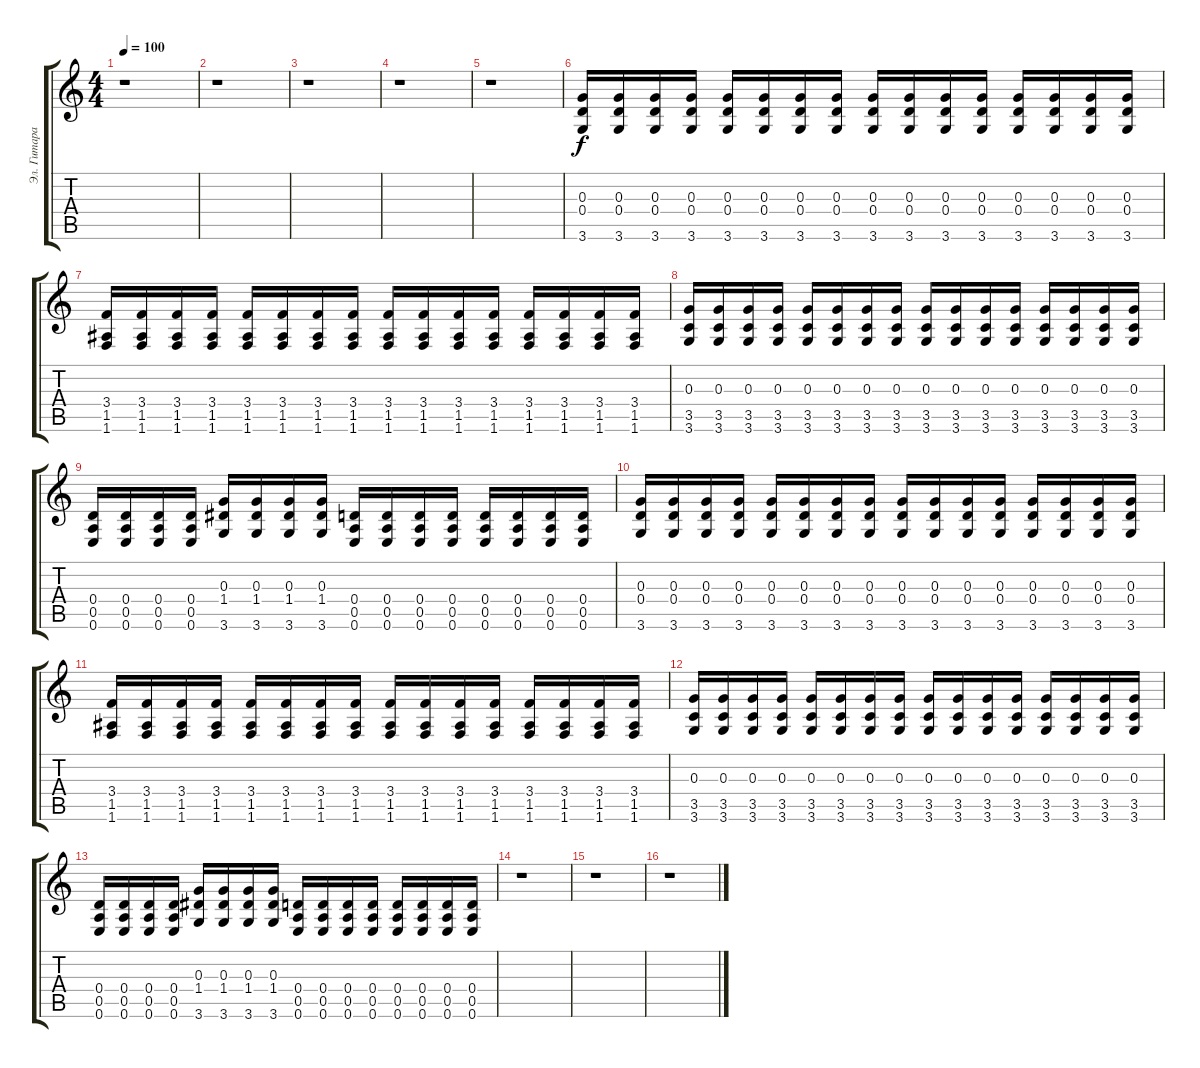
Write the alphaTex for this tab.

\track ("Эл. Гитара" "Эл. Гитара") {instrument overdrivenguitar}
\staff {score tabs}
\tuning (E4 B3 G3 D3 A2 E2) {hide}
\ts (4 4)
\tempo 100
\clef g2
\ks c
r.1{dy f} |
r.1 |
r.1 |
r.1 |
r.1 |
(0.3 0.4 3.6).16 (0.3 0.4 3.6).16 (0.3 0.4 3.6).16 (0.3 0.4 3.6).16 (0.3 0.4 3.6).16 (0.3 0.4 3.6).16 (0.3 0.4 3.6).16 (0.3 0.4 3.6).16 (0.3 0.4 3.6).16 (0.3 0.4 3.6).16 (0.3 0.4 3.6).16 (0.3 0.4 3.6).16 (0.3 0.4 3.6).16 (0.3 0.4 3.6).16 (0.3 0.4 3.6).16 (0.3 0.4 3.6).16 |
(3.4 1.5 1.6).16 (3.4 1.5 1.6).16 (3.4 1.5 1.6).16 (3.4 1.5 1.6).16 (3.4 1.5 1.6).16 (3.4 1.5 1.6).16 (3.4 1.5 1.6).16 (3.4 1.5 1.6).16 (3.4 1.5 1.6).16 (3.4 1.5 1.6).16 (3.4 1.5 1.6).16 (3.4 1.5 1.6).16 (3.4 1.5 1.6).16 (3.4 1.5 1.6).16 (3.4 1.5 1.6).16 (3.4 1.5 1.6).16 |
(0.3 3.5 3.6).16 (0.3 3.5 3.6).16 (0.3 3.5 3.6).16 (0.3 3.5 3.6).16 (0.3 3.5 3.6).16 (0.3 3.5 3.6).16 (0.3 3.5 3.6).16 (0.3 3.5 3.6).16 (0.3 3.5 3.6).16 (0.3 3.5 3.6).16 (0.3 3.5 3.6).16 (0.3 3.5 3.6).16 (0.3 3.5 3.6).16 (0.3 3.5 3.6).16 (0.3 3.5 3.6).16 (0.3 3.5 3.6).16 |
(0.4 0.5 0.6).16 (0.4 0.5 0.6).16 (0.4 0.5 0.6).16 (0.4 0.5 0.6).16 (0.3 1.4 3.6).16 (0.3 1.4 3.6).16 (0.3 1.4 3.6).16 (0.3 1.4 3.6).16 (0.4 0.5 0.6).16 (0.4 0.5 0.6).16 (0.4 0.5 0.6).16 (0.4 0.5 0.6).16 (0.4 0.5 0.6).16 (0.4 0.5 0.6).16 (0.4 0.5 0.6).16 (0.4 0.5 0.6).16 |
(0.3 0.4 3.6).16 (0.3 0.4 3.6).16 (0.3 0.4 3.6).16 (0.3 0.4 3.6).16 (0.3 0.4 3.6).16 (0.3 0.4 3.6).16 (0.3 0.4 3.6).16 (0.3 0.4 3.6).16 (0.3 0.4 3.6).16 (0.3 0.4 3.6).16 (0.3 0.4 3.6).16 (0.3 0.4 3.6).16 (0.3 0.4 3.6).16 (0.3 0.4 3.6).16 (0.3 0.4 3.6).16 (0.3 0.4 3.6).16 |
(3.4 1.5 1.6).16 (3.4 1.5 1.6).16 (3.4 1.5 1.6).16 (3.4 1.5 1.6).16 (3.4 1.5 1.6).16 (3.4 1.5 1.6).16 (3.4 1.5 1.6).16 (3.4 1.5 1.6).16 (3.4 1.5 1.6).16 (3.4 1.5 1.6).16 (3.4 1.5 1.6).16 (3.4 1.5 1.6).16 (3.4 1.5 1.6).16 (3.4 1.5 1.6).16 (3.4 1.5 1.6).16 (3.4 1.5 1.6).16 |
(0.3 3.5 3.6).16 (0.3 3.5 3.6).16 (0.3 3.5 3.6).16 (0.3 3.5 3.6).16 (0.3 3.5 3.6).16 (0.3 3.5 3.6).16 (0.3 3.5 3.6).16 (0.3 3.5 3.6).16 (0.3 3.5 3.6).16 (0.3 3.5 3.6).16 (0.3 3.5 3.6).16 (0.3 3.5 3.6).16 (0.3 3.5 3.6).16 (0.3 3.5 3.6).16 (0.3 3.5 3.6).16 (0.3 3.5 3.6).16 |
(0.4 0.5 0.6).16 (0.4 0.5 0.6).16 (0.4 0.5 0.6).16 (0.4 0.5 0.6).16 (0.3 1.4 3.6).16 (0.3 1.4 3.6).16 (0.3 1.4 3.6).16 (0.3 1.4 3.6).16 (0.4 0.5 0.6).16 (0.4 0.5 0.6).16 (0.4 0.5 0.6).16 (0.4 0.5 0.6).16 (0.4 0.5 0.6).16 (0.4 0.5 0.6).16 (0.4 0.5 0.6).16 (0.4 0.5 0.6).16 |
r.1 |
r.1 |
r.1
